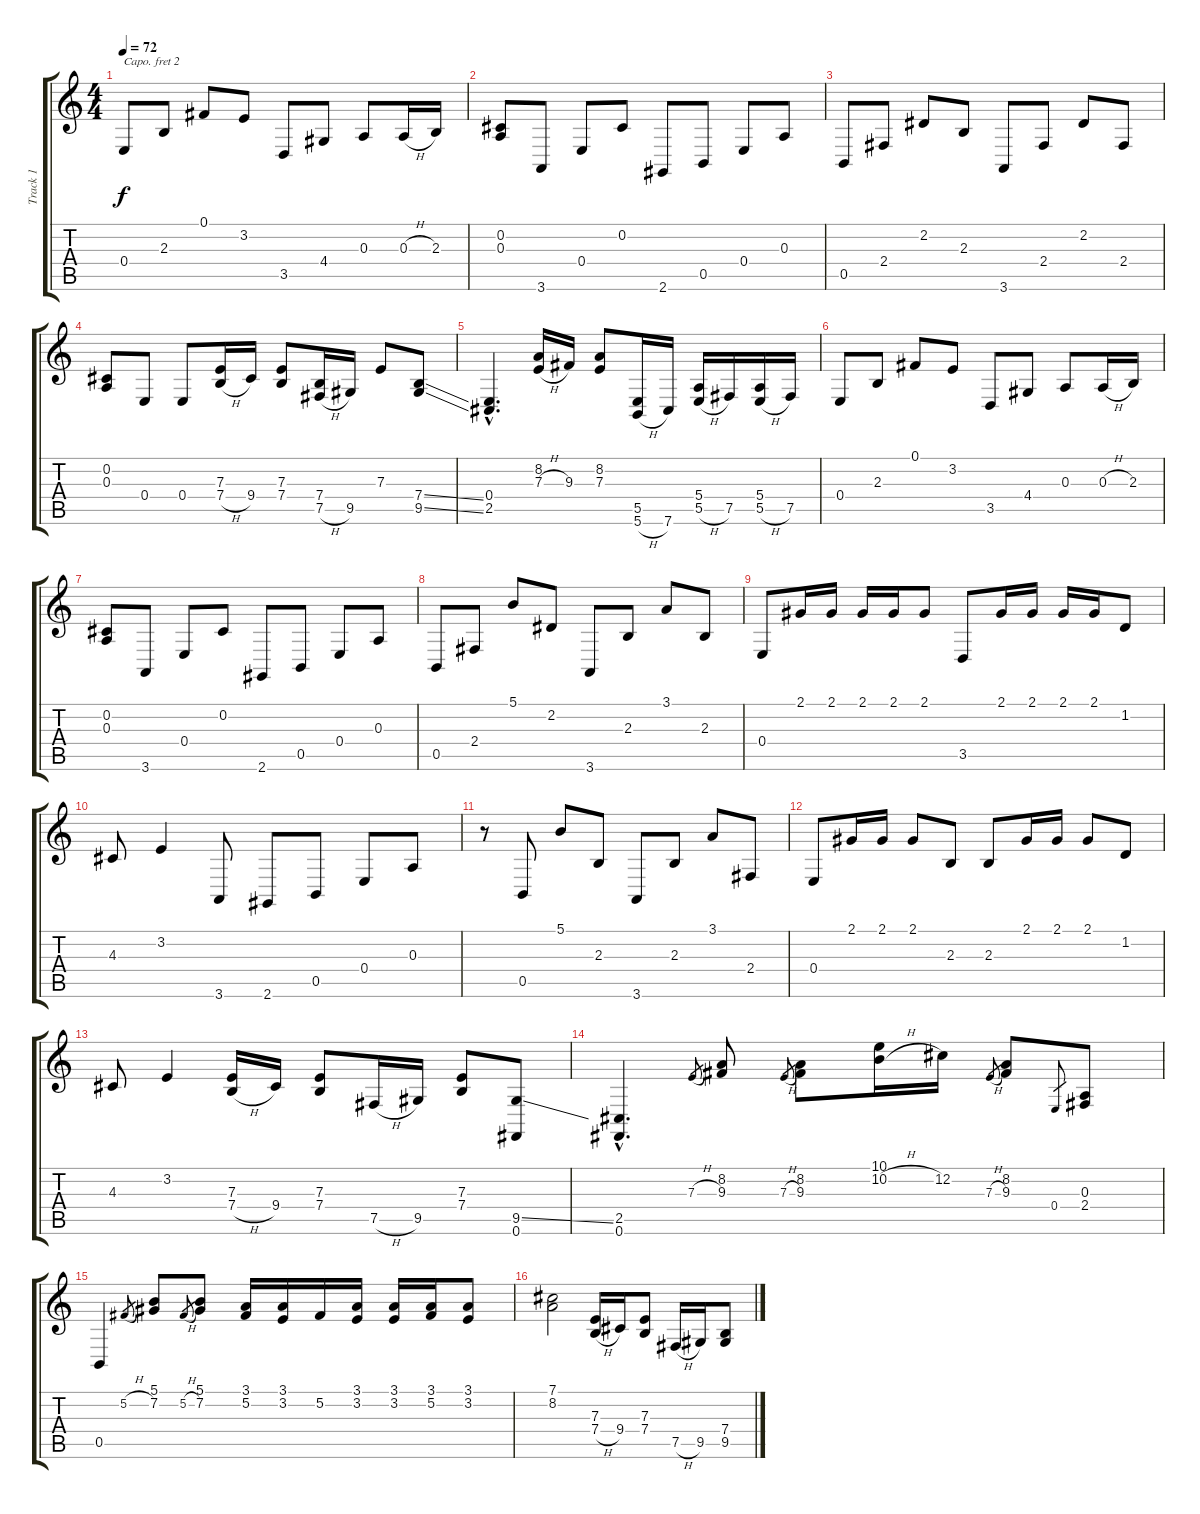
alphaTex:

\track ("Track 1" "Track 1") {instrument reedorgan}
\staff {score tabs}
\capo 2
\tuning (E4 B3 G3 D3 A2 E2) {hide}
\ts (4 4)
\tempo 72
\clef g2
\ks c
0.4.8{dy f} 2.3.8 0.1.8 3.2.8 3.5.8 4.4.8 0.3.8 0.3{h}.16 2.3.16 |
(0.2 0.3).8 3.6.8 0.4.8 0.2.8 2.6.8 0.5.8 0.4.8 0.3.8 |
0.5.8 2.4.8 2.2.8 2.3.8 3.6.8 2.4.8 2.2.8 2.4.8 |
(0.2 0.3).8 0.4.8 0.4.8 (7.3 7.4{h}).16 9.4.16 (7.3 7.4).8 (7.4 7.5{h}).16 9.5.16 7.3.8 (7.4{ss} 9.5{ss}).8 |
(0.4{hac} 2.5{hac}).4{d} (8.2 7.3{h}).16 9.3.16 (8.2 7.3).8 (5.5 5.6{h}).16 7.6.16 (5.4 5.5{h}).16 7.5.16 (5.4 5.5{h}).16 7.5.16 |
0.4.8 2.3.8 0.1.8 3.2.8 3.5.8 4.4.8 0.3.8 0.3{h}.16 2.3.16 |
(0.2 0.3).8 3.6.8 0.4.8 0.2.8 2.6.8 0.5.8 0.4.8 0.3.8 |
0.5.8 2.4.8 5.1.8 2.2.8 3.6.8 2.3.8 3.1.8 2.3.8 |
0.4.8 2.1.16 2.1.16 2.1.16 2.1.16 2.1.8 3.5.8 2.1.16 2.1.16 2.1.16 2.1.16 1.2.8 |
4.3.8 3.2.4 3.6.8 2.6.8 0.5.8 0.4.8 0.3.8 |
r.8 0.5.8 5.1.8 2.3.8 3.6.8 2.3.8 3.1.8 2.4.8 |
0.4.8 2.1.16 2.1.16 2.1.8 2.3.8 2.3.8 2.1.16 2.1.16 2.1.8 1.2.8 |
4.3.8 3.2.4 (7.3 7.4{h}).16 9.4.16 (7.3 7.4).8 7.5{h}.16 9.5.16 (7.3 7.4).8 (9.5{ss} 0.6).8 |
(2.5{hac} 0.6{hac}).4{d} 7.3{h}.8{gr} (8.2 9.3).8 7.3{h}.8{gr} (8.2 9.3).8 (10.1 10.2{h}).16 12.2.16 7.3{h}.8{gr} (8.2 9.3).8 0.4.8{gr} (0.3 2.4).8 |
0.5.4 5.2{h}.8{gr} (5.1 7.2).8 5.2{h}.8{gr} (5.1 7.2).8 (3.1 5.2).16 (3.1 3.2).16 5.2.16 (3.1 3.2).16 (3.1 3.2).16 (3.1 5.2).16 (3.1 3.2).8 |
(7.1 8.2).2 (7.3 7.4{h}).16 9.4.16 (7.3 7.4).8 7.5{h}.16 9.5.16 (7.4 9.5).8
